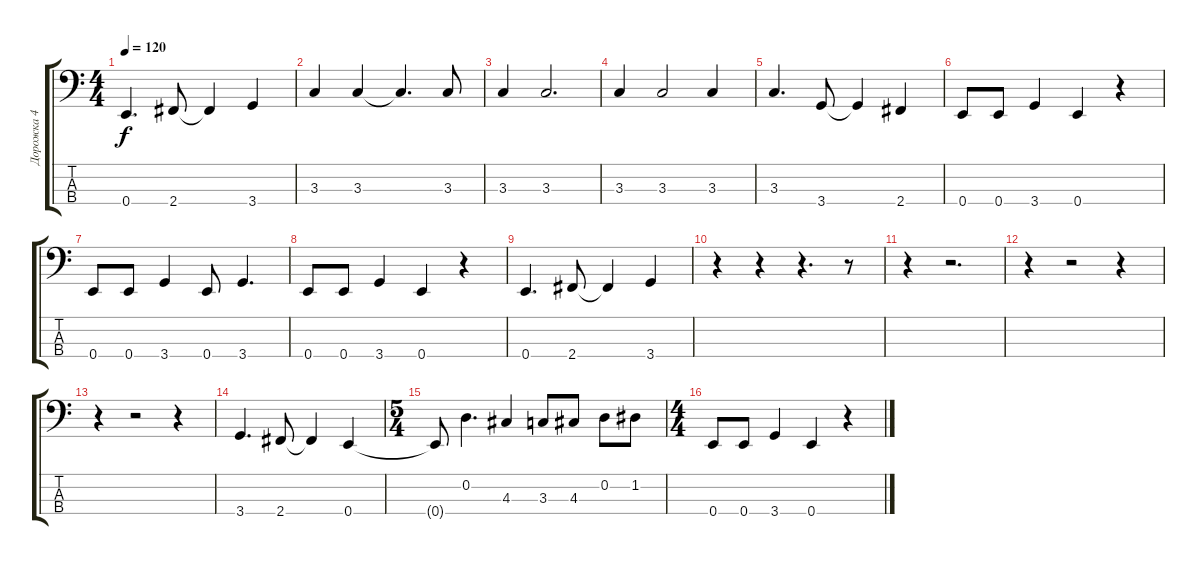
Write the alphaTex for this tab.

\track ("Дорожка 4" "Дорожка 4") {instrument electricbassfinger}
\staff {score tabs}
\tuning (G2 D2 A1 E1) {hide}
\ts (4 4)
\tempo 120
\clef f4
\ks c
0.4.4{d dy f} 2.4.8 2.4{t}.4 3.4.4 |
3.3.4 3.3.4 3.3{t}.4{d} 3.3.8 |
3.3.4 3.3.2{d} |
3.3.4 3.3.2 3.3.4 |
3.3.4{d} 3.4.8 3.4{t}.4 2.4.4 |
0.4.8 0.4.8 3.4.4 0.4.4 r.4 |
0.4.8 0.4.8 3.4.4 0.4.8 3.4.4{d} |
0.4.8 0.4.8 3.4.4 0.4.4 r.4 |
0.4.4{d} 2.4.8 2.4{t}.4 3.4.4 |
r.4 r.4 r.4{d} r.8 |
r.4 r.2{d} |
r.4 r.2 r.4 |
r.4 r.2 r.4 |
3.4.4{d} 2.4.8 2.4{t}.4 0.4.4 |
\ts (5 4)
0.4{t}.8 0.2.4{d} 4.3.4 3.3.8 4.3.8 0.2.8 1.2.8 |
\ts (4 4)
0.4.8 0.4.8 3.4.4 0.4.4 r.4
